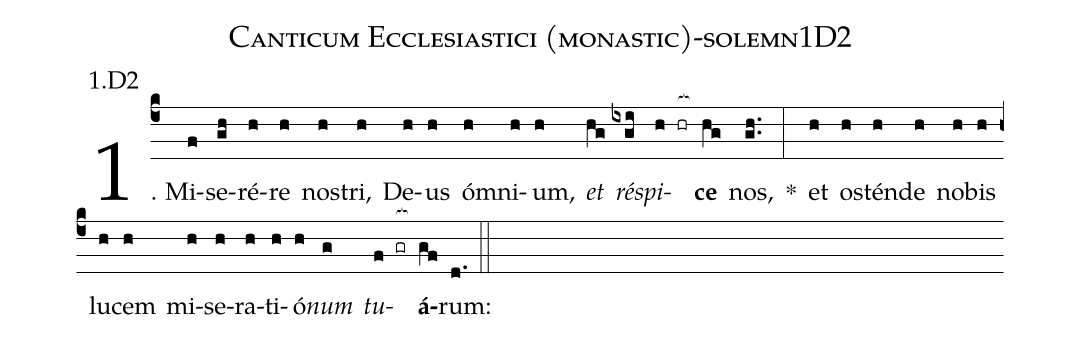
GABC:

name: Canticum Ecclesiastici (monastic)-solemn1D2;
annotation: 1.D2;
%%
(c4)1. Mi(f)se(gh)ré(h)re(h) nos(h)tri,(h) De(h)us(h) óm(h)ni(h)um,(h) <i>et</i>(hg) <i>ré</i>(ixgi)<i>spi</i>(h hr[ocb:1{])<b>ce</b>(hg[ocb:0}]) nos,(gh..) *(:) et(h) os(h)tén(h)de(h) no(h)bis(h) lu(h)cem(h) mi(h)se(h)ra(h)ti(h)ó(h)<i>num</i>(g) <i>tu</i>(f gr[ocb:1{])<b>á</b>(gf[ocb:0}])rum:(d.) (::)
